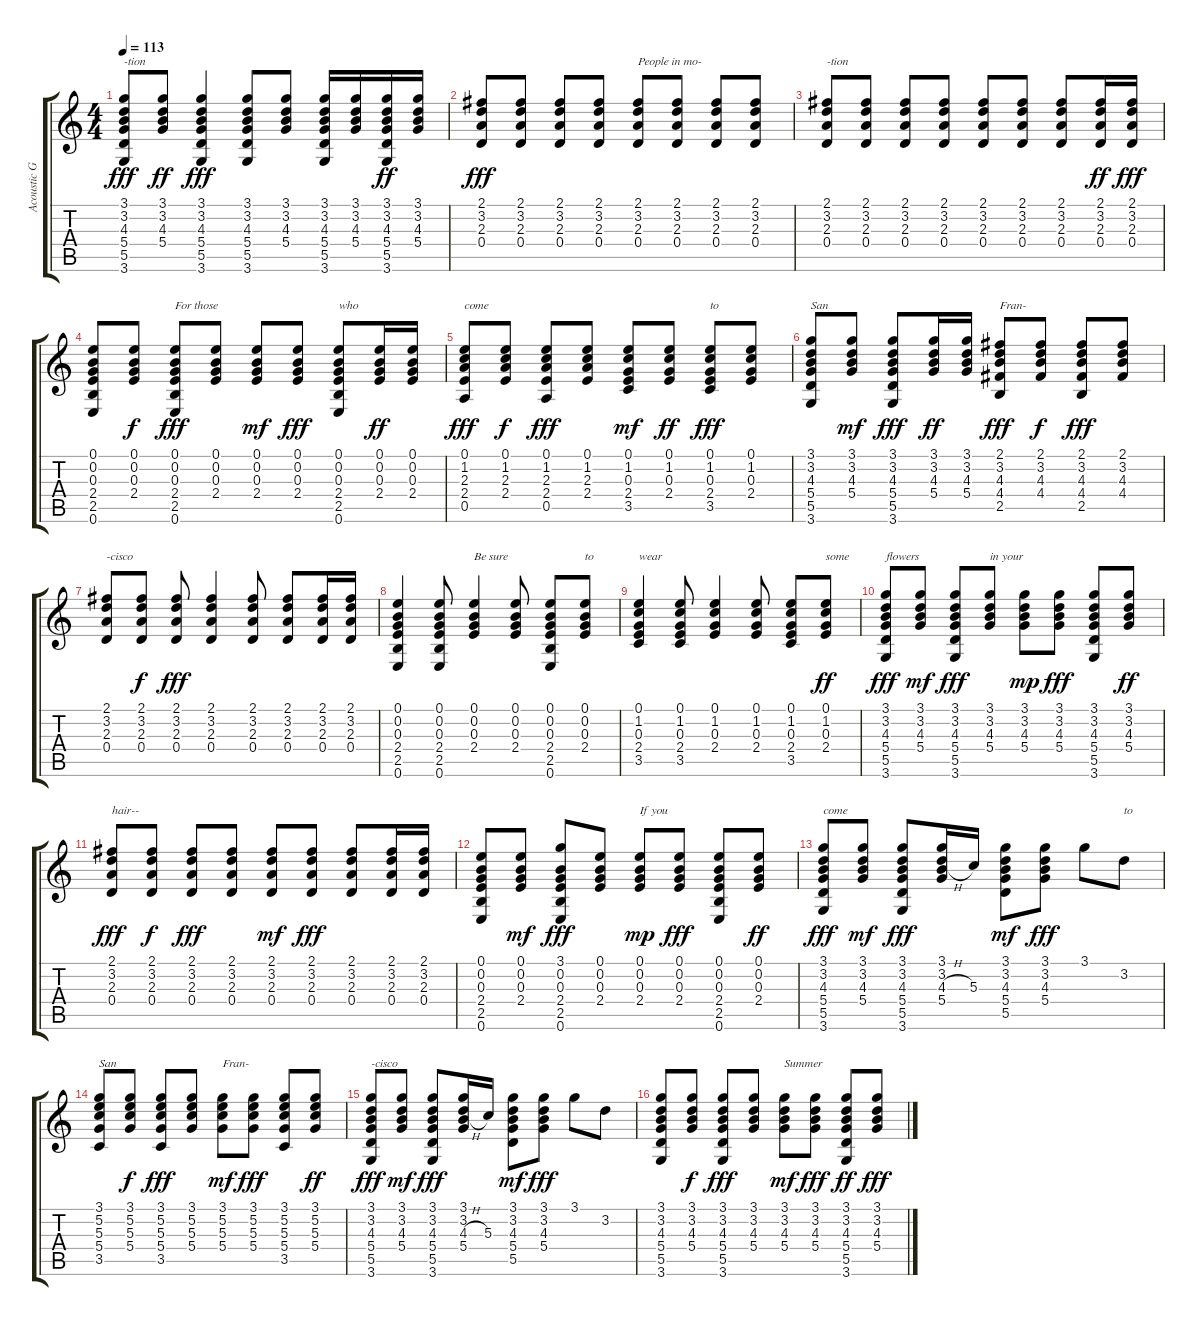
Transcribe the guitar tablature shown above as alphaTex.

\track ("Acoustic Guitar" "Acoustic G") {instrument acousticguitarsteel}
\staff {score tabs}
\tuning (E4 B3 G3 D3 A2 E2) {hide}
\ts (4 4)
\tempo 113
\clef g2
\ks c
(3.1 3.2 4.3 5.4 5.5 3.6).8{txt "-tion" dy fff} (3.1 3.2 4.3 5.4).8{dy ff} (3.1 3.2 4.3 5.4 5.5 3.6).4{dy fff} (3.1 3.2 4.3 5.4 5.5 3.6).8 (3.1 3.2 4.3 5.4).8 (3.1 3.2 4.3 5.4 5.5 3.6).16 (3.1 3.2 4.3 5.4).16 (3.1 3.2 4.3 5.4 5.5 3.6).16{dy ff} (3.1 3.2 4.3 5.4).16 |
(2.1 3.2 2.3 0.4).8{dy fff} (2.1 3.2 2.3 0.4).8 (2.1 3.2 2.3 0.4).8 (2.1 3.2 2.3 0.4).8 (2.1 3.2 2.3 0.4).8{txt "People in mo-"} (2.1 3.2 2.3 0.4).8 (2.1 3.2 2.3 0.4).8 (2.1 3.2 2.3 0.4).8 |
(2.1 3.2 2.3 0.4).8{txt "-tion"} (2.1 3.2 2.3 0.4).8 (2.1 3.2 2.3 0.4).8 (2.1 3.2 2.3 0.4).8 (2.1 3.2 2.3 0.4).8 (2.1 3.2 2.3 0.4).8 (2.1 3.2 2.3 0.4).8 (2.1 3.2 2.3 0.4).16{dy ff} (2.1 3.2 2.3 0.4).16{dy fff} |
(0.1 0.2 0.3 2.4 2.5 0.6).8 (0.1 0.2 0.3 2.4).8{dy f} (0.1 0.2 0.3 2.4 2.5 0.6).8{txt "For those" dy fff} (0.1 0.2 0.3 2.4).8 (0.1 0.2 0.3 2.4).8{dy mf} (0.1 0.2 0.3 2.4).8{dy fff} (0.1 0.2 0.3 2.4 2.5 0.6).8{txt "who"} (0.1 0.2 0.3 2.4).16{dy ff} (0.1 0.2 0.3 2.4).16 |
(0.1 1.2 2.3 2.4 0.5).8{txt "come" dy fff} (0.1 1.2 2.3 2.4).8{dy f} (0.1 1.2 2.3 2.4 0.5).8{dy fff} (0.1 1.2 2.3 2.4).8 (0.1 1.2 0.3 2.4 3.5).8{dy mf} (0.1 1.2 0.3 2.4).8{dy ff} (0.1 1.2 0.3 2.4 3.5).8{txt "to" dy fff} (0.1 1.2 0.3 2.4).8 |
(3.1 3.2 4.3 5.4 5.5 3.6).8{txt "San"} (3.1 3.2 4.3 5.4).8{dy mf} (3.1 3.2 4.3 5.4 5.5 3.6).8{dy fff} (3.1 3.2 4.3 5.4).16{dy ff} (3.1 3.2 4.3 5.4).16 (2.1 3.2 4.3 4.4 2.5).8{txt "Fran-" dy fff} (2.1 3.2 4.3 4.4).8{dy f} (2.1 3.2 4.3 4.4 2.5).8{dy fff} (2.1 3.2 4.3 4.4).8 |
(2.1 3.2 2.3 0.4).8{txt "-cisco"} (2.1 3.2 2.3 0.4).8{dy f} (2.1 3.2 2.3 0.4).8{dy fff} (2.1 3.2 2.3 0.4).4 (2.1 3.2 2.3 0.4).8 (2.1 3.2 2.3 0.4).8 (2.1 3.2 2.3 0.4).16 (2.1 3.2 2.3 0.4).16 |
(0.1 0.2 0.3 2.4 2.5 0.6).4 (0.1 0.2 0.3 2.4 2.5 0.6).8 (0.1 0.2 0.3 2.4).4{txt "Be sure"} (0.1 0.2 0.3 2.4).8 (0.1 0.2 0.3 2.4 2.5 0.6).8 (0.1 0.2 0.3 2.4).8{txt "to"} |
(0.1 1.2 0.3 2.4 3.5).4{txt "wear"} (0.1 1.2 0.3 2.4 3.5).8 (0.1 1.2 0.3 2.4).4 (0.1 1.2 0.3 2.4).8 (0.1 1.2 0.3 2.4 3.5).8 (0.1 1.2 0.3 2.4).8{txt "some" dy ff} |
(3.1 3.2 4.3 5.4 5.5 3.6).8{txt "flowers" dy fff} (3.1 3.2 4.3 5.4).8{dy mf} (3.1 3.2 4.3 5.4 5.5 3.6).8{dy fff} (3.1 3.2 4.3 5.4).8{txt "in your"} (3.1 3.2 4.3 5.4).8{dy mp} (3.1 3.2 4.3 5.4).8{dy fff} (3.1 3.2 4.3 5.4 5.5 3.6).8 (3.1 3.2 4.3 5.4).8{dy ff} |
(2.1 3.2 2.3 0.4).8{txt "hair--" dy fff} (2.1 3.2 2.3 0.4).8{dy f} (2.1 3.2 2.3 0.4).8{dy fff} (2.1 3.2 2.3 0.4).8 (2.1 3.2 2.3 0.4).8{dy mf} (2.1 3.2 2.3 0.4).8{dy fff} (2.1 3.2 2.3 0.4).8 (2.1 3.2 2.3 0.4).16 (2.1 3.2 2.3 0.4).16 |
(0.1 0.2 0.3 2.4 2.5 0.6).8 (0.1 0.2 0.3 2.4).8{dy mf} (3.1 0.2 0.3 2.4 2.5 0.6).8{dy fff} (0.1 0.2 0.3 2.4).8 (0.1 0.2 0.3 2.4).8{txt "If you" dy mp} (0.1 0.2 0.3 2.4).8{dy fff} (0.1 0.2 0.3 2.4 2.5 0.6).8 (0.1 0.2 0.3 2.4).8{dy ff} |
(3.1 3.2 4.3 5.4 5.5 3.6).8{txt "come" dy fff} (3.1 3.2 4.3 5.4).8{dy mf} (3.1 3.2 4.3 5.4 5.5 3.6).8{dy fff} (3.1 3.2 4.3{h} 5.4).16 5.3.16 (3.1 3.2 4.3 5.4 5.5).8{dy mf} (3.1 3.2 4.3 5.4).8{dy fff} 3.1.8 3.2.8{txt "to"} |
(3.1 5.2 5.3 5.4 3.5).8{txt "San"} (3.1 5.2 5.3 5.4).8{dy f} (3.1 5.2 5.3 5.4 3.5).8{dy fff} (3.1 5.2 5.3 5.4).8 (3.1 5.2 5.3 5.4).8{txt "Fran-" dy mf} (3.1 5.2 5.3 5.4).8{dy fff} (3.1 5.2 5.3 5.4 3.5).8 (3.1 5.2 5.3 5.4).8{dy ff} |
(3.1 3.2 4.3 5.4 5.5 3.6).8{txt "-cisco" dy fff} (3.1 3.2 4.3 5.4).8{dy mf} (3.1 3.2 4.3 5.4 5.5 3.6).8{dy fff} (3.1 3.2 4.3{h} 5.4).16 5.3.16 (3.1 3.2 4.3 5.4 5.5).8{dy mf} (3.1 3.2 4.3 5.4).8{dy fff} 3.1.8 3.2.8 |
(3.1 3.2 4.3 5.4 5.5 3.6).8 (3.1 3.2 4.3 5.4).8{dy f} (3.1 3.2 4.3 5.4 5.5 3.6).8{dy fff} (3.1 3.2 4.3 5.4).8 (3.1 3.2 4.3 5.4).8{txt "Summer" dy mf} (3.1 3.2 4.3 5.4).8{dy fff} (3.1 3.2 4.3 5.4 5.5 3.6).8{dy ff} (3.1 3.2 4.3 5.4).8{dy fff}
